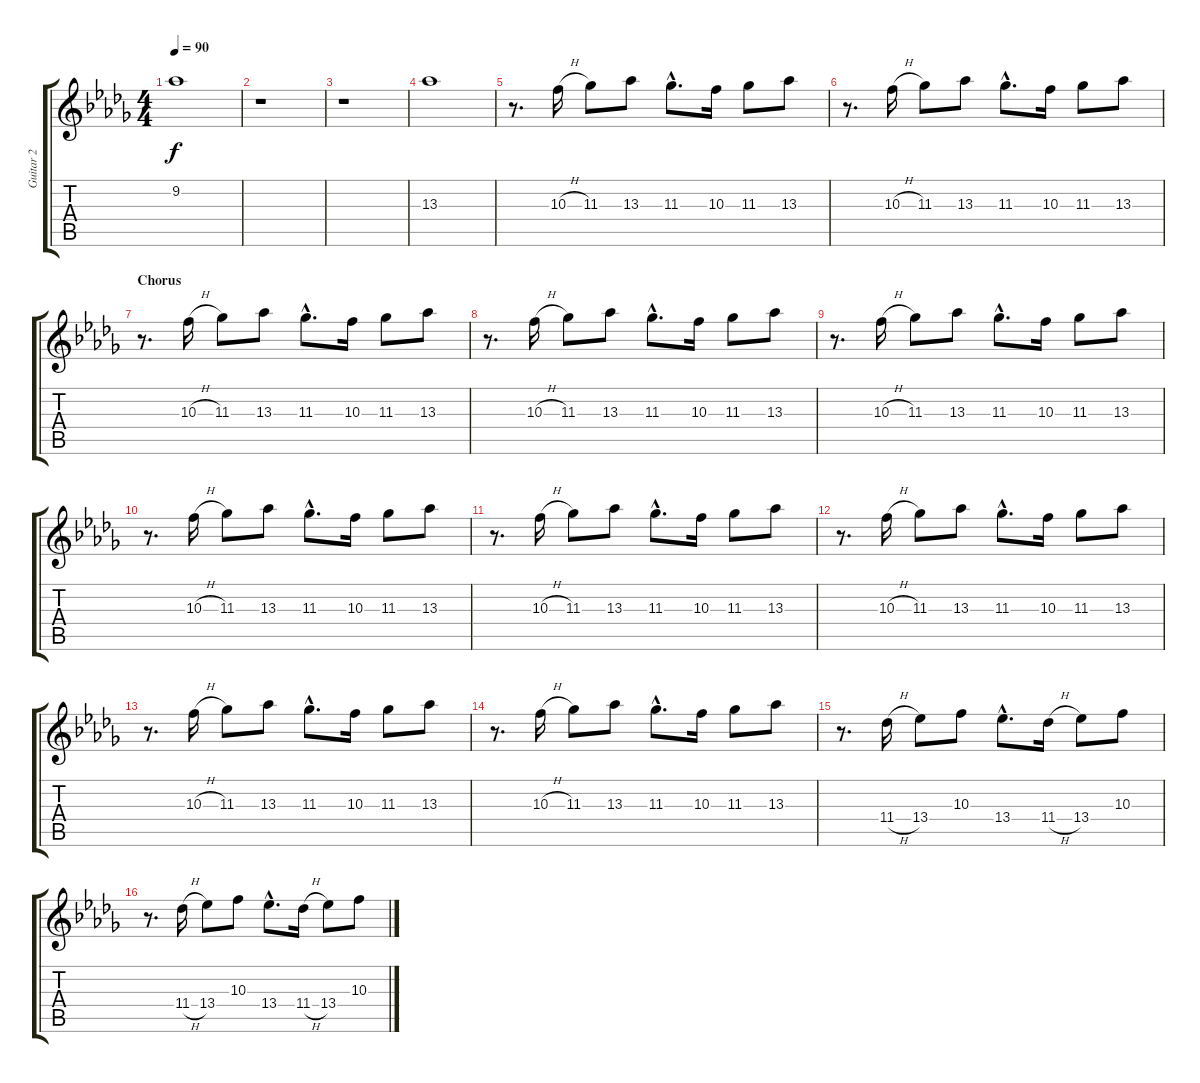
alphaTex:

\track ("Guitar 2" "Guitar 2") {instrument acousticguitarnylon}
\staff {score tabs}
\tuning (E4 B3 G3 D3 A2 E2) {hide}
\ts (4 4)
\tempo 90
\clef g2
\ks db
9.2.1{dy f} |
r.1 |
r.1 |
13.3.1 |
r.8{d} 10.3{h}.16 11.3.8 13.3.8 11.3{hac}.8{d} 10.3.16 11.3.8 13.3.8 |
r.8{d} 10.3{h}.16 11.3.8 13.3.8 11.3{hac}.8{d} 10.3.16 11.3.8 13.3.8 |
\section ("" "Chorus")
r.8{d} 10.3{h}.16 11.3.8 13.3.8 11.3{hac}.8{d} 10.3.16 11.3.8 13.3.8 |
r.8{d} 10.3{h}.16 11.3.8 13.3.8 11.3{hac}.8{d} 10.3.16 11.3.8 13.3.8 |
r.8{d} 10.3{h}.16 11.3.8 13.3.8 11.3{hac}.8{d} 10.3.16 11.3.8 13.3.8 |
r.8{d} 10.3{h}.16 11.3.8 13.3.8 11.3{hac}.8{d} 10.3.16 11.3.8 13.3.8 |
r.8{d} 10.3{h}.16 11.3.8 13.3.8 11.3{hac}.8{d} 10.3.16 11.3.8 13.3.8 |
r.8{d} 10.3{h}.16 11.3.8 13.3.8 11.3{hac}.8{d} 10.3.16 11.3.8 13.3.8 |
r.8{d} 10.3{h}.16 11.3.8 13.3.8 11.3{hac}.8{d} 10.3.16 11.3.8 13.3.8 |
r.8{d} 10.3{h}.16 11.3.8 13.3.8 11.3{hac}.8{d} 10.3.16 11.3.8 13.3.8 |
r.8{d} 11.4{h}.16 13.4.8 10.3.8 13.4{hac}.8{d} 11.4{h}.16 13.4.8 10.3.8 |
r.8{d} 11.4{h}.16 13.4.8 10.3.8 13.4{hac}.8{d} 11.4{h}.16 13.4.8 10.3.8
